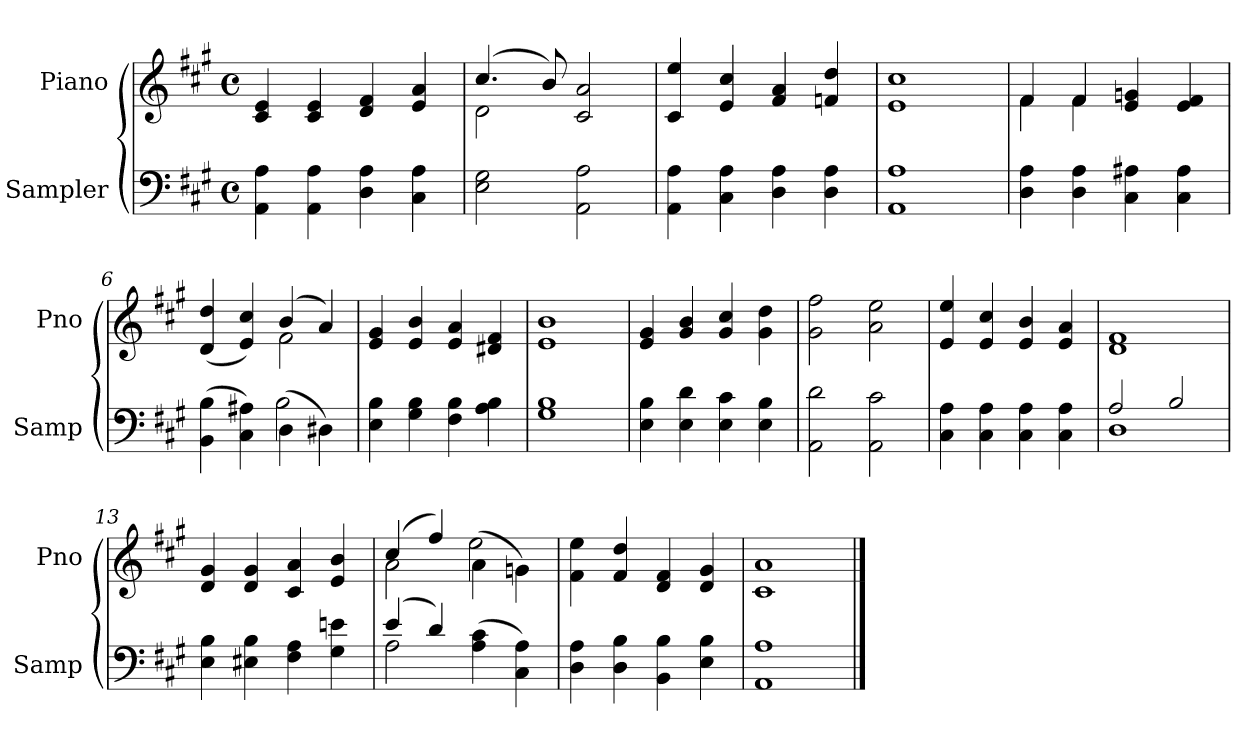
**kern	**kern
*part2	*part1
*staff2	*staff1
*I"Sampler	*I"Piano
*I'Samp	*I'Pno
*clefF4	*clefG2
*k[f#c#g#]	*k[f#c#g#]
*A:	*A:
*M4/4	*M4/4
*met(c)	*met(c)
=1	=1
4AA 4A	4c# 4e
4AA 4A	4c# 4e
4D 4A	4d 4f#
4C# 4A	4e 4a
=2	=2
*	*^
2E 2G#	(4.cc#/	2d
.	8b/)	.
2AA 2A	2c# 2a	2ryy
*	*v	*v
=3	=3
4AA 4A	4c# 4ee
4C# 4A	4e 4cc#
4D 4A	4f# 4a
4D 4A	4fn 4dd
=4	=4
1AA 1A	1e 1cc#
=5	=5
*	*^
4D 4A	4f#/	4f#
4D 4A	4f#/	4f#
4C# 4A#X	4e 4gn	2ryy
4C# 4A#	4e 4f#	.
=6	=6	=6
*^	*	*
(4BB 4B	2ryy	(4d 4dd	2ryy
4C# 4A#X)	.	4e 4cc#)	.
(4D\	2B	(4b/	2f#
4D#X\)	.	4a/)	.
*v	*v	*	*
*	*v	*v
=7	=7
4E 4B	4e 4g#
4G# 4B	4e 4b
4F# 4B	4e 4a
4A 4B	4d#X 4f#
=8	=8
1G# 1B	1e 1b
=9	=9
4E 4B	4e 4g#
4E 4d	4g# 4b
4E 4c#	4g# 4cc#
4E 4B	4g# 4dd
=10	=10
2AA 2d	2g# 2ff#
2AA 2c#	2a 2ee
=11	=11
4C# 4A	4e 4ee
4C# 4A	4e 4cc#
4C# 4A	4e 4b
4C# 4A	4e 4a
=12	=12
*^	*
2A/	1D	1d 1f#
2B/	.	.
*v	*v	*
=13	=13
4E 4B	4d 4g#
4E#X 4B	4d 4g#
4F# 4A	4c# 4a
4G# 4en	4e 4b
=14	=14
*^	*^
(4e/	2A	(4cc#/	2a
4d/)	.	4ff#/)	.
(4A 4c#	2ryy	(4a\	2ee
4C# 4A)	.	4gn\)	.
*v	*v	*	*
*	*v	*v
=15	=15
4D 4A	4f# 4ee
4D 4B	4f# 4dd
4BB 4B	4d 4f#
4E 4B	4d 4g#
=16	=16
1AA 1A	1c# 1a
==	==
*-	*-
